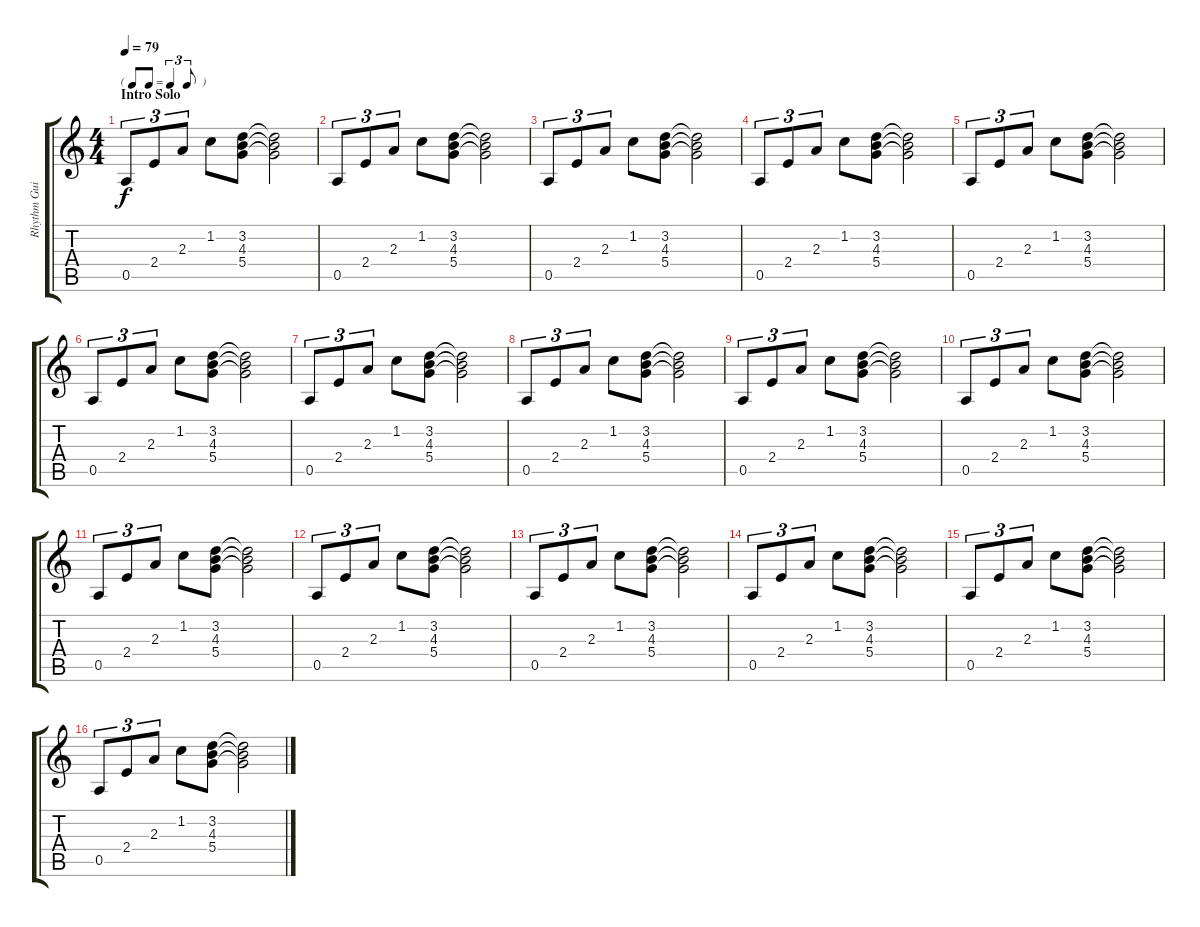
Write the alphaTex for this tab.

\track ("Rhythm Guitar" "Rhythm Gui") {instrument electricguitarclean}
\staff {score tabs}
\tuning (E4 B3 G3 D3 A2 E2) {hide}
\ts (4 4)
\tf triplet8th
\section ("" "Intro Solo")
\tempo 79
\clef g2
\ks c
0.5.8{tu (3 2) dy f instrument electricguitarclean} 2.4.8{tu (3 2)} 2.3.8{tu (3 2)} 1.2.8 (3.2 4.3 5.4).8 (3.2{t} 4.3{t} 5.4{t}).2 |
0.5.8{tu (3 2)} 2.4.8{tu (3 2)} 2.3.8{tu (3 2)} 1.2.8 (3.2 4.3 5.4).8 (3.2{t} 4.3{t} 5.4{t}).2 |
0.5.8{tu (3 2)} 2.4.8{tu (3 2)} 2.3.8{tu (3 2)} 1.2.8 (3.2 4.3 5.4).8 (3.2{t} 4.3{t} 5.4{t}).2 |
0.5.8{tu (3 2)} 2.4.8{tu (3 2)} 2.3.8{tu (3 2)} 1.2.8 (3.2 4.3 5.4).8 (3.2{t} 4.3{t} 5.4{t}).2 |
0.5.8{tu (3 2)} 2.4.8{tu (3 2)} 2.3.8{tu (3 2)} 1.2.8 (3.2 4.3 5.4).8 (3.2{t} 4.3{t} 5.4{t}).2 |
0.5.8{tu (3 2)} 2.4.8{tu (3 2)} 2.3.8{tu (3 2)} 1.2.8 (3.2 4.3 5.4).8 (3.2{t} 4.3{t} 5.4{t}).2 |
0.5.8{tu (3 2)} 2.4.8{tu (3 2)} 2.3.8{tu (3 2)} 1.2.8 (3.2 4.3 5.4).8 (3.2{t} 4.3{t} 5.4{t}).2 |
0.5.8{tu (3 2)} 2.4.8{tu (3 2)} 2.3.8{tu (3 2)} 1.2.8 (3.2 4.3 5.4).8 (3.2{t} 4.3{t} 5.4{t}).2 |
0.5.8{tu (3 2)} 2.4.8{tu (3 2)} 2.3.8{tu (3 2)} 1.2.8 (3.2 4.3 5.4).8 (3.2{t} 4.3{t} 5.4{t}).2 |
0.5.8{tu (3 2)} 2.4.8{tu (3 2)} 2.3.8{tu (3 2)} 1.2.8 (3.2 4.3 5.4).8 (3.2{t} 4.3{t} 5.4{t}).2 |
0.5.8{tu (3 2)} 2.4.8{tu (3 2)} 2.3.8{tu (3 2)} 1.2.8 (3.2 4.3 5.4).8 (3.2{t} 4.3{t} 5.4{t}).2 |
0.5.8{tu (3 2)} 2.4.8{tu (3 2)} 2.3.8{tu (3 2)} 1.2.8 (3.2 4.3 5.4).8 (3.2{t} 4.3{t} 5.4{t}).2 |
0.5.8{tu (3 2)} 2.4.8{tu (3 2)} 2.3.8{tu (3 2)} 1.2.8 (3.2 4.3 5.4).8 (3.2{t} 4.3{t} 5.4{t}).2 |
0.5.8{tu (3 2)} 2.4.8{tu (3 2)} 2.3.8{tu (3 2)} 1.2.8 (3.2 4.3 5.4).8 (3.2{t} 4.3{t} 5.4{t}).2 |
0.5.8{tu (3 2)} 2.4.8{tu (3 2)} 2.3.8{tu (3 2)} 1.2.8 (3.2 4.3 5.4).8 (3.2{t} 4.3{t} 5.4{t}).2 |
0.5.8{tu (3 2)} 2.4.8{tu (3 2)} 2.3.8{tu (3 2)} 1.2.8 (3.2 4.3 5.4).8 (3.2{t} 4.3{t} 5.4{t}).2
